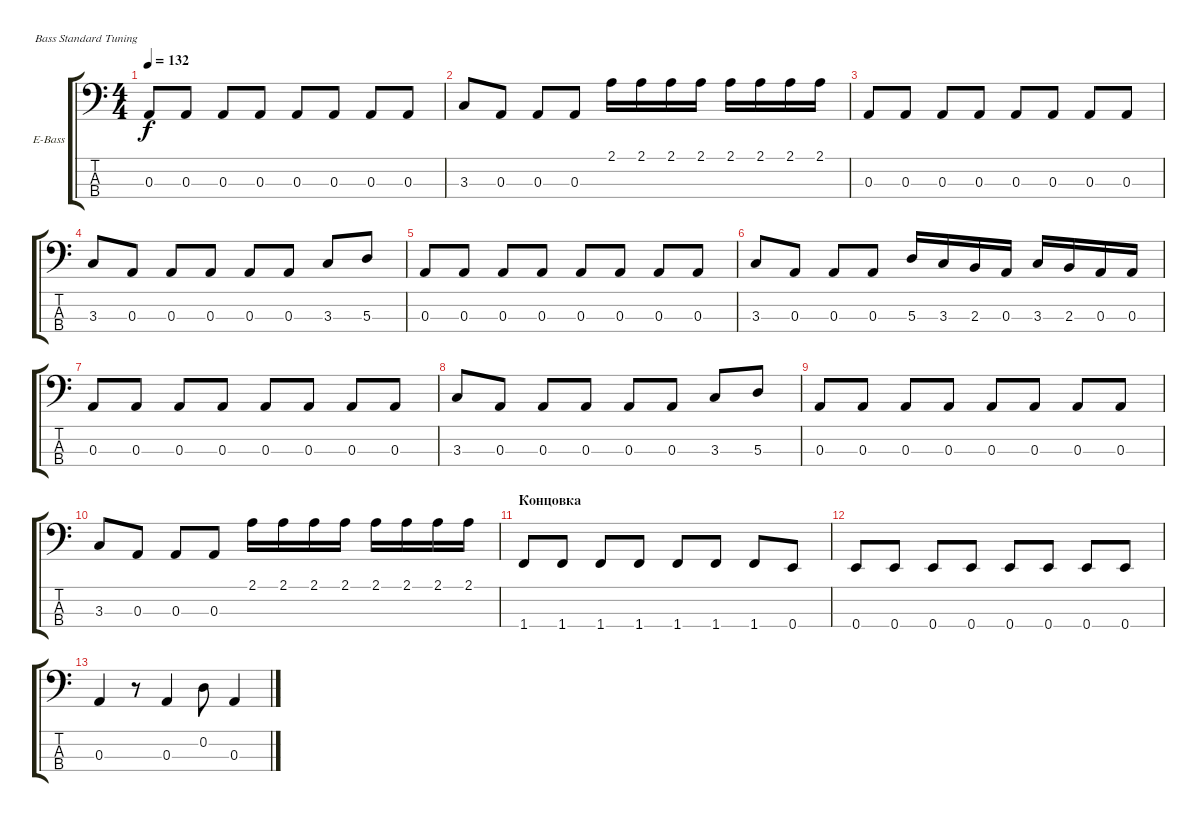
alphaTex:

\bracketExtendMode groupsimilarinstruments
\firstSystemTrackNameOrientation horizontal
\otherSystemsTrackNameOrientation horizontal
\track ("Алик Грановский" "E-Bass") {instrument electricbassfinger}
\staff {score tabs}
\tuning (G2 D2 A1 E1)
\ts (4 4)
\tempo 132
\clef f4
\ks c
0.3.8{dy f} 0.3.8 0.3.8 0.3.8 0.3.8 0.3.8 0.3.8 0.3.8 |
3.3.8 0.3.8 0.3.8 0.3.8 2.1.16 2.1.16 2.1.16 2.1.16 2.1.16 2.1.16 2.1.16 2.1.16 |
0.3.8 0.3.8 0.3.8 0.3.8 0.3.8 0.3.8 0.3.8 0.3.8 |
3.3.8 0.3.8 0.3.8 0.3.8 0.3.8 0.3.8 3.3.8 5.3.8 |
0.3.8 0.3.8 0.3.8 0.3.8 0.3.8 0.3.8 0.3.8 0.3.8 |
3.3.8 0.3.8 0.3.8 0.3.8 5.3.16 3.3.16 2.3.16 0.3.16 3.3.16 2.3.16 0.3.16 0.3.16 |
0.3.8 0.3.8 0.3.8 0.3.8 0.3.8 0.3.8 0.3.8 0.3.8 |
3.3.8 0.3.8 0.3.8 0.3.8 0.3.8 0.3.8 3.3.8 5.3.8 |
0.3.8 0.3.8 0.3.8 0.3.8 0.3.8 0.3.8 0.3.8 0.3.8 |
3.3.8 0.3.8 0.3.8 0.3.8 2.1.16 2.1.16 2.1.16 2.1.16 2.1.16 2.1.16 2.1.16 2.1.16 |
\section ("" "Концовка")
1.4.8 1.4.8 1.4.8 1.4.8 1.4.8 1.4.8 1.4.8 0.4.8 |
0.4.8 0.4.8 0.4.8 0.4.8 0.4.8 0.4.8 0.4.8 0.4.8 |
0.3.4 r.8 0.3.4 0.2.8 0.3.4
